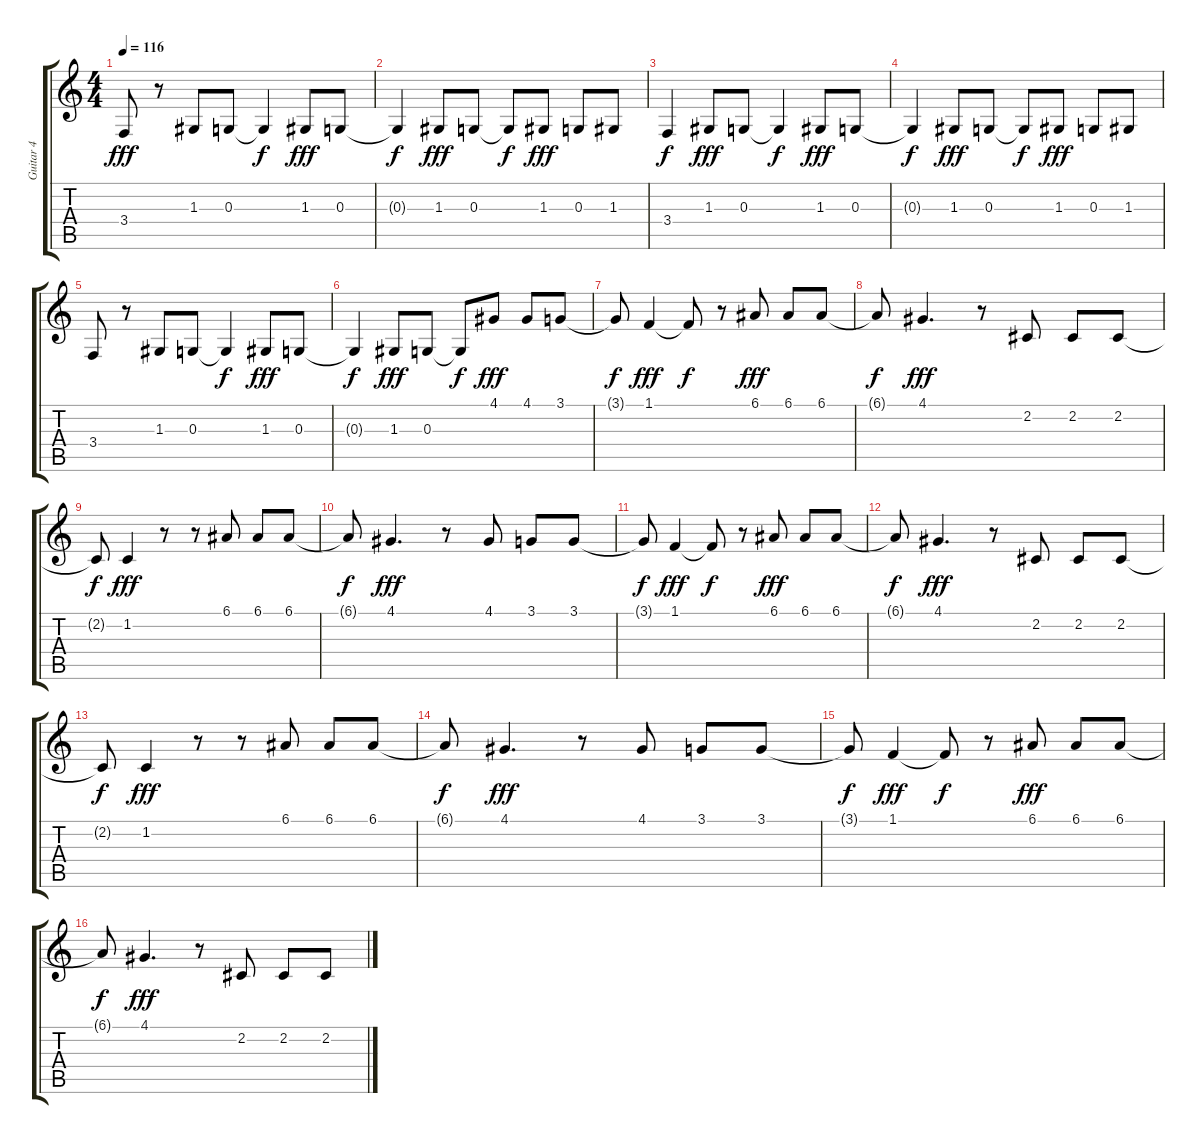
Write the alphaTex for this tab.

\track ("Guitar 4" "Guitar 4") {instrument synthbrass1}
\staff {score tabs}
\tuning (E4 B3 G3 D3 A2 E2) {hide}
\ts (4 4)
\tempo 116
\clef g2
\ks c
3.4.8{dy fff} r.8 1.3.8 0.3.8 0.3{t}.4{dy f} 1.3.8{dy fff} 0.3.8 |
0.3{t}.4{dy f} 1.3.8{dy fff} 0.3.8 0.3{t}.8{dy f} 1.3.8{dy fff} 0.3.8 1.3.8 |
3.4.4{dy f} 1.3.8{dy fff} 0.3.8 0.3{t}.4{dy f} 1.3.8{dy fff} 0.3.8 |
0.3{t}.4{dy f} 1.3.8{dy fff} 0.3.8 0.3{t}.8{dy f} 1.3.8{dy fff} 0.3.8 1.3.8 |
3.4.8 r.8 1.3.8 0.3.8 0.3{t}.4{dy f} 1.3.8{dy fff} 0.3.8 |
0.3{t}.4{dy f} 1.3.8{dy fff} 0.3.8 0.3{t}.8{dy f} 4.1.8{dy fff instrument synthbrass1} 4.1.8 3.1.8 |
3.1{t}.8{dy f} 1.1.4{dy fff} 1.1{t}.8{dy f} r.8 6.1.8{dy fff} 6.1.8 6.1.8 |
6.1{t}.8{dy f} 4.1.4{d dy fff} r.8 2.2.8 2.2.8 2.2.8 |
2.2{t}.8{dy f} 1.2.4{dy fff} r.8 r.8 6.1.8 6.1.8 6.1.8 |
6.1{t}.8{dy f} 4.1.4{d dy fff} r.8 4.1.8 3.1.8 3.1.8 |
3.1{t}.8{dy f} 1.1.4{dy fff} 1.1{t}.8{dy f} r.8 6.1.8{dy fff} 6.1.8 6.1.8 |
6.1{t}.8{dy f} 4.1.4{d dy fff} r.8 2.2.8 2.2.8 2.2.8 |
2.2{t}.8{dy f} 1.2.4{dy fff} r.8 r.8 6.1.8 6.1.8 6.1.8 |
6.1{t}.8{dy f} 4.1.4{d dy fff} r.8 4.1.8 3.1.8 3.1.8 |
3.1{t}.8{dy f} 1.1.4{dy fff} 1.1{t}.8{dy f} r.8 6.1.8{dy fff} 6.1.8 6.1.8 |
6.1{t}.8{dy f} 4.1.4{d dy fff} r.8 2.2.8 2.2.8 2.2.8
